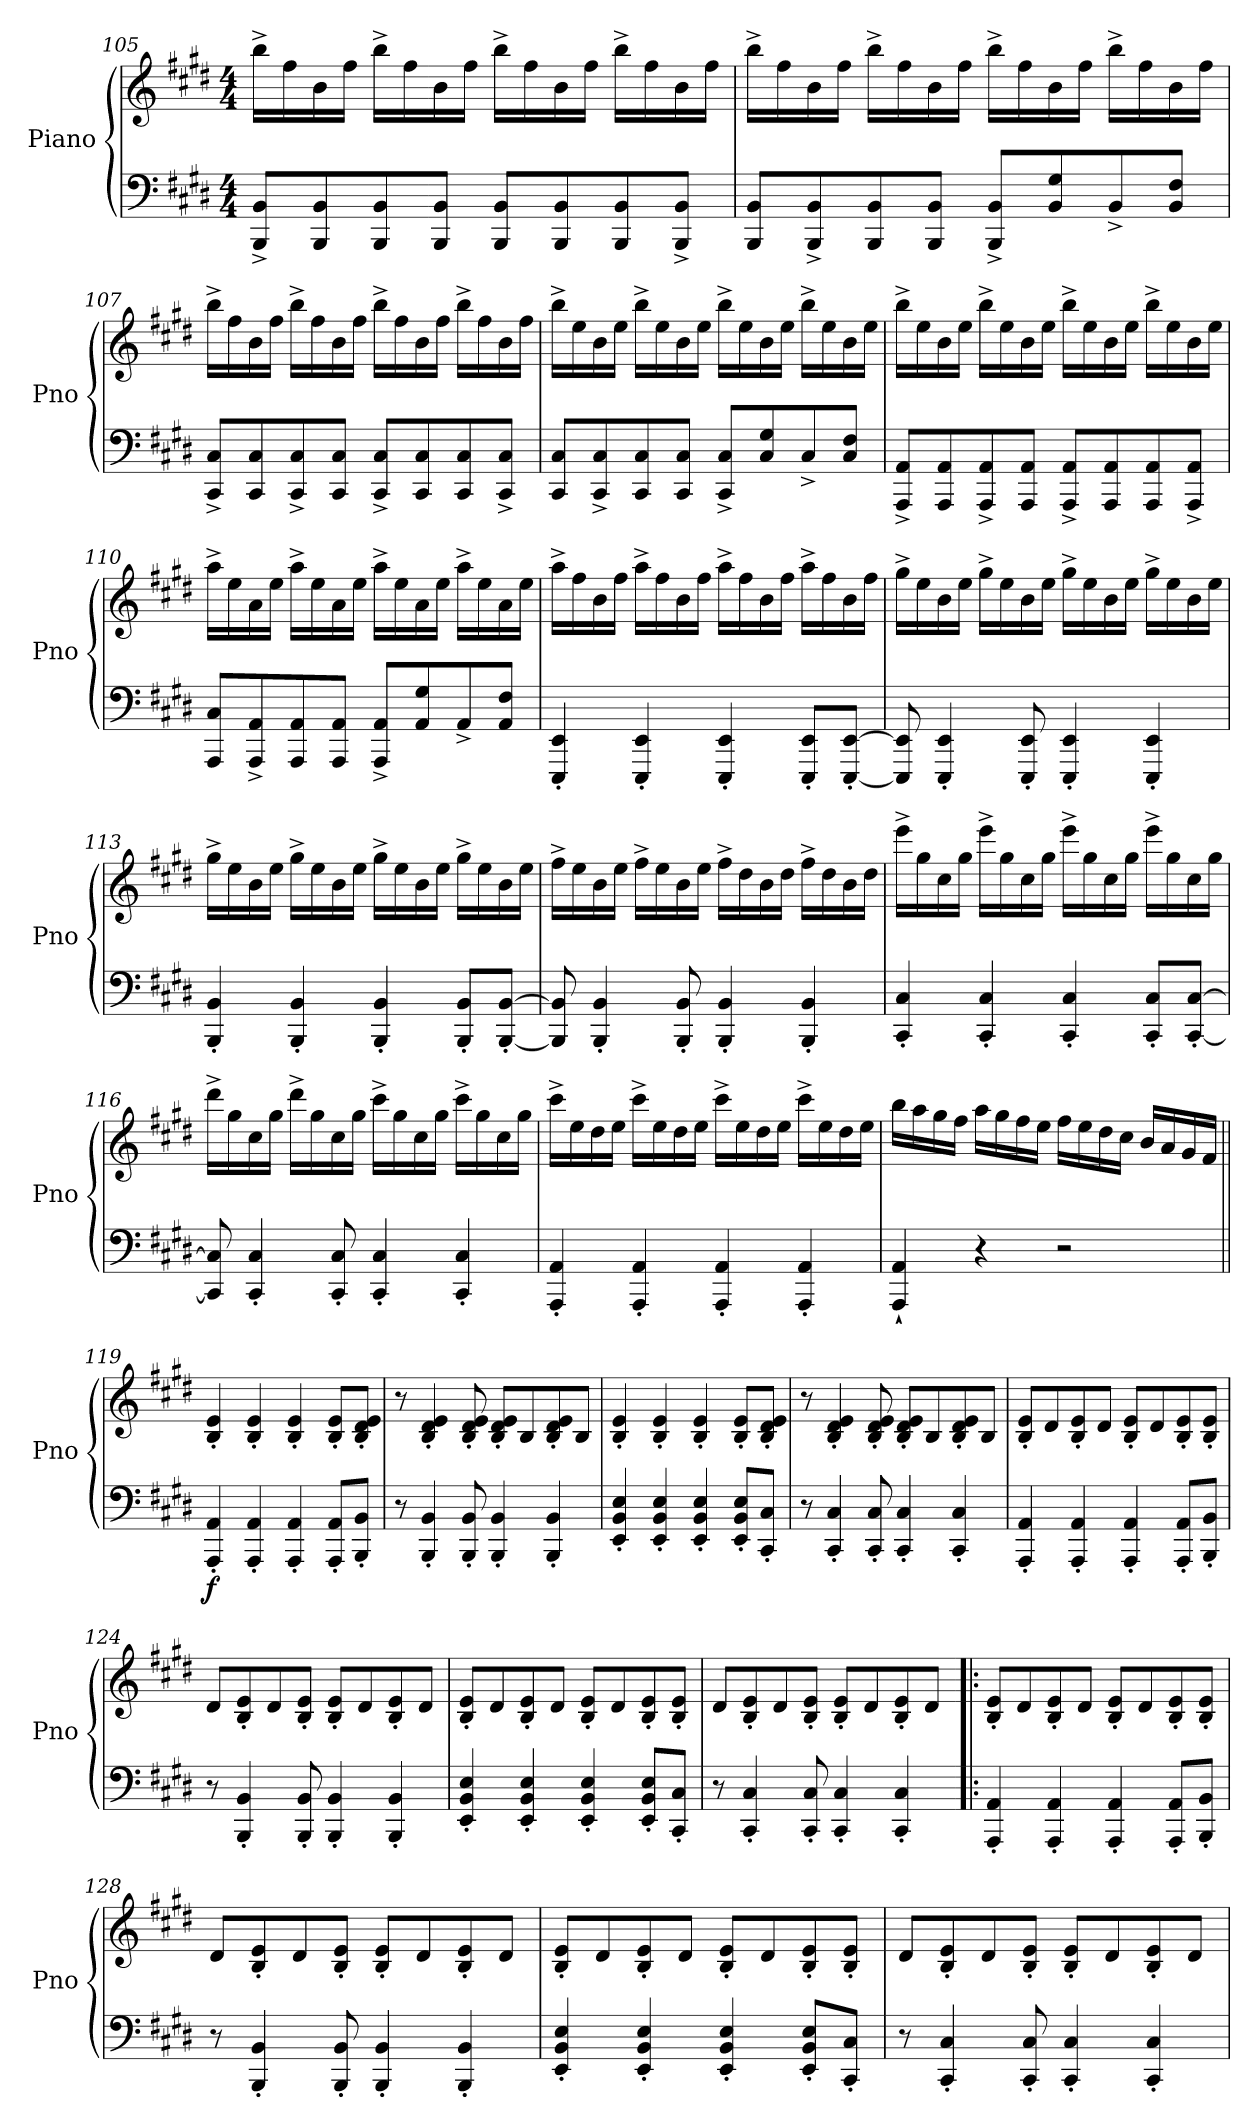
**kern	**kern	**dynam
*part1	*part1	*part1
*staff2	*staff1	*staff1/2
*I"Piano	*	*
*I'Pno	*	*
*clefF4	*clefG2	*
*k[f#c#g#d#]	*k[f#c#g#d#]	*
*M4/4	*M4/4	*
=105	=105	=105
8BBB/^ 8BB/^L	16bb^\LL	.
.	16ff#\	.
8BBB/ 8BB/	16b\	.
.	16ff#\JJ	.
8BBB/ 8BB/	16bb^\LL	.
.	16ff#\	.
8BBB/ 8BB/J	16b\	.
.	16ff#\JJ	.
8BBB/ 8BB/L	16bb^\LL	.
.	16ff#\	.
8BBB/ 8BB/	16b\	.
.	16ff#\JJ	.
8BBB/ 8BB/	16bb^\LL	.
.	16ff#\	.
8BBB/^ 8BB/^J	16b\	.
.	16ff#\JJ	.
!!LO:LB:g=z
=106	=106	=106
8BBB/ 8BB/L	16bb^\LL	.
.	16ff#\	.
8BBB/^ 8BB/^	16b\	.
.	16ff#\JJ	.
8BBB/ 8BB/	16bb^\LL	.
.	16ff#\	.
8BBB/ 8BB/J	16b\	.
.	16ff#\JJ	.
8BBB/^ 8BB/^L	16bb^\LL	.
.	16ff#\	.
8BB/ 8G#/	16b\	.
.	16ff#\JJ	.
8BB^/	16bb^\LL	.
.	16ff#\	.
8BB/ 8F#/J	16b\	.
.	16ff#\JJ	.
=107	=107	=107
8CC#/^ 8C#/^L	16bb^\LL	.
.	16ff#\	.
8CC#/ 8C#/	16b\	.
.	16ff#\JJ	.
8CC#/^ 8C#/^	16bb^\LL	.
.	16ff#\	.
8CC#/ 8C#/J	16b\	.
.	16ff#\JJ	.
8CC#/^ 8C#/^L	16bb^\LL	.
.	16ff#\	.
8CC#/ 8C#/	16b\	.
.	16ff#\JJ	.
8CC#/ 8C#/	16bb^\LL	.
.	16ff#\	.
8CC#/^ 8C#/^J	16b\	.
.	16ff#\JJ	.
!!LO:LB:g=z
=108	=108	=108
8CC#/ 8C#/L	16bb^\LL	.
.	16ee\	.
8CC#/^ 8C#/^	16b\	.
.	16ee\JJ	.
8CC#/ 8C#/	16bb^\LL	.
.	16ee\	.
8CC#/ 8C#/J	16b\	.
.	16ee\JJ	.
8CC#/^ 8C#/^L	16bb^\LL	.
.	16ee\	.
8C#/ 8G#/	16b\	.
.	16ee\JJ	.
8C#^/	16bb^\LL	.
.	16ee\	.
8C#/ 8F#/J	16b\	.
.	16ee\JJ	.
=109	=109	=109
8AAA/^ 8AA/^L	16bb^\LL	.
.	16ee\	.
8AAA/ 8AA/	16b\	.
.	16ee\JJ	.
8AAA/^ 8AA/^	16bb^\LL	.
.	16ee\	.
8AAA/ 8AA/J	16b\	.
.	16ee\JJ	.
8AAA/^ 8AA/^L	16bb^\LL	.
.	16ee\	.
8AAA/ 8AA/	16b\	.
.	16ee\JJ	.
8AAA/ 8AA/	16bb^\LL	.
.	16ee\	.
8AAA/^ 8AA/^J	16b\	.
.	16ee\JJ	.
!!LO:LB:g=z
=110	=110	=110
8AAA/ 8C#/L	16aa^\LL	.
.	16ee\	.
8AAA/^ 8AA/^	16a\	.
.	16ee\JJ	.
8AAA/ 8AA/	16aa^\LL	.
.	16ee\	.
8AAA/ 8AA/J	16a\	.
.	16ee\JJ	.
8AAA/^ 8AA/^L	16aa^\LL	.
.	16ee\	.
8AA/ 8G#/	16a\	.
.	16ee\JJ	.
8AA^/	16aa^\LL	.
.	16ee\	.
8AA/ 8F#/J	16a\	.
.	16ee\JJ	.
=111	=111	=111
4EEE/' 4EE/'	16aa^\LL	.
.	16ff#\	.
.	16b\	.
.	16ff#\JJ	.
4EEE/' 4EE/'	16aa^\LL	.
.	16ff#\	.
.	16b\	.
.	16ff#\JJ	.
4EEE/' 4EE/'	16aa^\LL	.
.	16ff#\	.
.	16b\	.
.	16ff#\JJ	.
8EEE/' 8EE/'L	16aa^\LL	.
.	16ff#\	.
[8EEE/' [8EE/'J	16b\	.
.	16ff#\JJ	.
!!LO:LB:g=z
=112	=112	=112
8EEE/] 8EE/]	16gg#^\LL	.
.	16ee\	.
4EEE/' 4EE/'	16b\	.
.	16ee\JJ	.
.	16gg#^\LL	.
.	16ee\	.
8EEE/' 8EE/'	16b\	.
.	16ee\JJ	.
4EEE/' 4EE/'	16gg#^\LL	.
.	16ee\	.
.	16b\	.
.	16ee\JJ	.
4EEE/' 4EE/'	16gg#^\LL	.
.	16ee\	.
.	16b\	.
.	16ee\JJ	.
=113	=113	=113
4BBB/' 4BB/'	16gg#^\LL	.
.	16ee\	.
.	16b\	.
.	16ee\JJ	.
4BBB/' 4BB/'	16gg#^\LL	.
.	16ee\	.
.	16b\	.
.	16ee\JJ	.
4BBB/' 4BB/'	16gg#^\LL	.
.	16ee\	.
.	16b\	.
.	16ee\JJ	.
8BBB/' 8BB/'L	16gg#^\LL	.
.	16ee\	.
[8BBB/' [8BB/'J	16b\	.
.	16ee\JJ	.
!!LO:LB:g=z
=114	=114	=114
8BBB/] 8BB/]	16ff#^\LL	.
.	16ee\	.
4BBB/' 4BB/'	16b\	.
.	16ee\JJ	.
.	16ff#^\LL	.
.	16ee\	.
8BBB/' 8BB/'	16b\	.
.	16ee\JJ	.
4BBB/' 4BB/'	16ff#^\LL	.
.	16dd#\	.
.	16b\	.
.	16dd#\JJ	.
4BBB/' 4BB/'	16ff#^\LL	.
.	16dd#\	.
.	16b\	.
.	16dd#\JJ	.
=115	=115	=115
4CC#/' 4C#/'	16eee^\LL	.
.	16gg#\	.
.	16cc#\	.
.	16gg#\JJ	.
4CC#/' 4C#/'	16eee^\LL	.
.	16gg#\	.
.	16cc#\	.
.	16gg#\JJ	.
4CC#/' 4C#/'	16eee^\LL	.
.	16gg#\	.
.	16cc#\	.
.	16gg#\JJ	.
8CC#/' 8C#/'L	16eee^\LL	.
.	16gg#\	.
[8CC#/' [8C#/'J	16cc#\	.
.	16gg#\JJ	.
!!LO:PB:g=z
=116	=116	=116
8CC#/] 8C#/]	16ddd#^\LL	.
.	16gg#\	.
4CC#/' 4C#/'	16cc#\	.
.	16gg#\JJ	.
.	16ddd#^\LL	.
.	16gg#\	.
8CC#/' 8C#/'	16cc#\	.
.	16gg#\JJ	.
4CC#/' 4C#/'	16ccc#^\LL	.
.	16gg#\	.
.	16cc#\	.
.	16gg#\JJ	.
4CC#/' 4C#/'	16ccc#^\LL	.
.	16gg#\	.
.	16cc#\	.
.	16gg#\JJ	.
=117	=117	=117
4AAA/' 4AA/'	16ccc#^\LL	.
.	16ee\	.
.	16dd#\	.
.	16ee\JJ	.
4AAA/' 4AA/'	16ccc#^\LL	.
.	16ee\	.
.	16dd#\	.
.	16ee\JJ	.
4AAA/' 4AA/'	16ccc#^\LL	.
.	16ee\	.
.	16dd#\	.
.	16ee\JJ	.
4AAA/' 4AA/'	16ccc#^\LL	.
.	16ee\	.
.	16dd#\	.
.	16ee\JJ	.
!!LO:LB:g=z
=118	=118	=118
4AAA/` 4AA/`	16bb\LL	.
.	16aa\	.
.	16gg#\	.
.	16ff#\JJ	.
4r	16aa\LL	.
.	16gg#\	.
.	16ff#\	.
.	16ee\JJ	.
2r	16ff#\LL	.
.	16ee\	.
.	16dd#\	.
.	16cc#\JJ	.
.	16b/LL	.
.	16a/	.
.	16g#/	.
.	16f#/JJ	.
=119||	=119||	=119||
!	!	!LO:DY:b=2
4AAA/' 4AA/'	4B/' 4e/'	f
4AAA/' 4AA/'	4B/' 4e/'	.
4AAA/' 4AA/'	4B/' 4e/'	.
8AAA/' 8AA/'L	8B/' 8e/'L	.
8BBB/' 8BB/'J	8B/' 8d#/' 8e/'J	.
=120	=120	=120
8r	8r	.
4BBB/' 4BB/'	4B/' 4d#/' 4e/'	.
8BBB/' 8BB/'	8B/' 8d#/' 8e/'	.
4BBB/' 4BB/'	8B/' 8d#/' 8e/'L	.
.	8B/	.
4BBB/' 4BB/'	8B/' 8d#/' 8e/'	.
.	8B/J	.
!!LO:LB:g=z
=121	=121	=121
4EE/' 4BB/' 4E/'	4B/' 4e/'	.
4EE/' 4BB/' 4E/'	4B/' 4e/'	.
4EE/' 4BB/' 4E/'	4B/' 4e/'	.
8EE/' 8BB/' 8E/'L	8B/' 8e/'L	.
8CC#/' 8C#/'J	8B/' 8d#/' 8e/'J	.
=122	=122	=122
8r	8r	.
4CC#/' 4C#/'	4B/' 4d#/' 4e/'	.
8CC#/' 8C#/'	8B/' 8d#/' 8e/'	.
4CC#/' 4C#/'	8B/' 8d#/' 8e/'L	.
.	8B/	.
4CC#/' 4C#/'	8B/' 8d#/' 8e/'	.
.	8B/J	.
=123	=123	=123
4AAA/' 4AA/'	8B/' 8e/'L	.
.	8d#/	.
4AAA/' 4AA/'	8B/' 8e/'	.
.	8d#/J	.
4AAA/' 4AA/'	8B/' 8e/'L	.
.	8d#/	.
8AAA/' 8AA/'L	8B/' 8e/'	.
8BBB/' 8BB/'J	8B/' 8e/'J	.
=124	=124	=124
8r	8d#/L	.
4BBB/' 4BB/'	8B/' 8e/'	.
.	8d#/	.
8BBB/' 8BB/'	8B/' 8e/'J	.
4BBB/' 4BB/'	8B/' 8e/'L	.
.	8d#/	.
4BBB/' 4BB/'	8B/' 8e/'	.
.	8d#/J	.
!!LO:LB:g=z
=125	=125	=125
4EE/' 4BB/' 4E/'	8B/' 8e/'L	.
.	8d#/	.
4EE/' 4BB/' 4E/'	8B/' 8e/'	.
.	8d#/J	.
4EE/' 4BB/' 4E/'	8B/' 8e/'L	.
.	8d#/	.
8EE/' 8BB/' 8E/'L	8B/' 8e/'	.
8CC#/' 8C#/'J	8B/' 8e/'J	.
=126	=126	=126
8r	8d#/L	.
4CC#/' 4C#/'	8B/' 8e/'	.
.	8d#/	.
8CC#/' 8C#/'	8B/' 8e/'J	.
4CC#/' 4C#/'	8B/' 8e/'L	.
.	8d#/	.
4CC#/' 4C#/'	8B/' 8e/'	.
.	8d#/J	.
=127!|:	=127!|:	=127!|:
4AAA/' 4AA/'	8B/' 8e/'L	.
.	8d#/	.
4AAA/' 4AA/'	8B/' 8e/'	.
.	8d#/J	.
4AAA/' 4AA/'	8B/' 8e/'L	.
.	8d#/	.
8AAA/' 8AA/'L	8B/' 8e/'	.
8BBB/' 8BB/'J	8B/' 8e/'J	.
=128	=128	=128
8r	8d#/L	.
4BBB/' 4BB/'	8B/' 8e/'	.
.	8d#/	.
8BBB/' 8BB/'	8B/' 8e/'J	.
4BBB/' 4BB/'	8B/' 8e/'L	.
.	8d#/	.
4BBB/' 4BB/'	8B/' 8e/'	.
.	8d#/J	.
!!LO:LB:g=z
=129	=129	=129
4EE/' 4BB/' 4E/'	8B/' 8e/'L	.
.	8d#/	.
4EE/' 4BB/' 4E/'	8B/' 8e/'	.
.	8d#/J	.
4EE/' 4BB/' 4E/'	8B/' 8e/'L	.
.	8d#/	.
8EE/' 8BB/' 8E/'L	8B/' 8e/'	.
8CC#/' 8C#/'J	8B/' 8e/'J	.
=130	=130	=130
8r	8d#/L	.
4CC#/' 4C#/'	8B/' 8e/'	.
.	8d#/	.
8CC#/' 8C#/'	8B/' 8e/'J	.
4CC#/' 4C#/'	8B/' 8e/'L	.
.	8d#/	.
4CC#/' 4C#/'	8B/' 8e/'	.
.	8d#/J	.
=	=	=
*-	*-	*-
